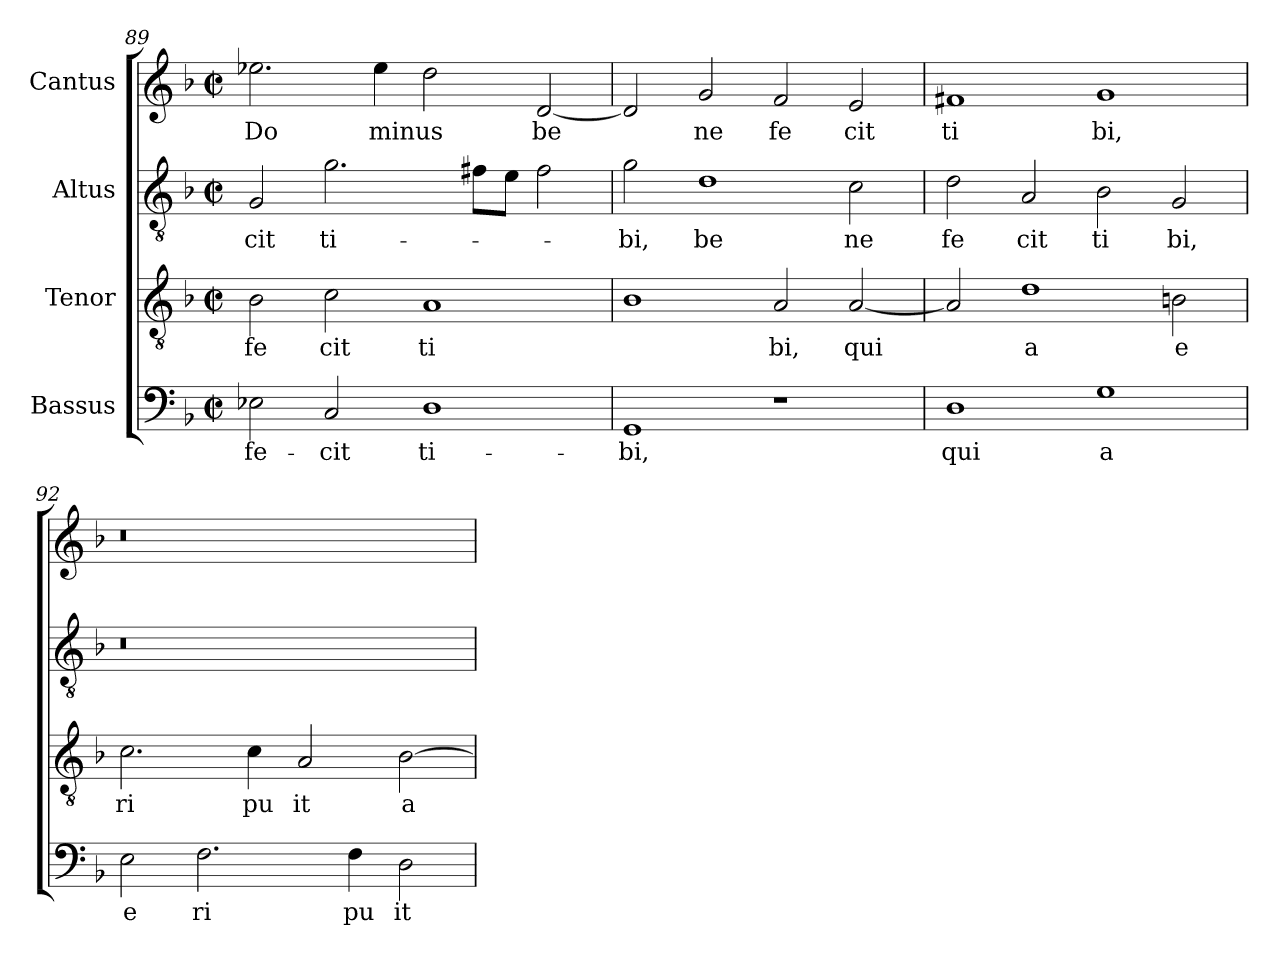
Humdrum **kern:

**kern	**text	**kern	**text	**kern	**text	**kern	**text
*part4	*part4	*part3	*part3	*part2	*part2	*part1	*part1
*staff4	*staff4	*staff3	*staff3	*staff2	*staff2	*staff1	*staff1
*I"Bassus	*	*I"Tenor	*	*I"Altus	*	*I"Cantus	*
*clefF4	*	*clefGv2	*	*clefGv2	*	*clefG2	*
*k[b-]	*	*k[b-]	*	*k[b-]	*	*k[b-]	*
*F:	*	*F:	*	*F:	*	*F:	*
*M2/2	*	*M2/2	*	*M2/2	*	*M2/2	*
*met(c|)	*	*met(c|)	*	*met(c|)	*	*met(c|)	*
=89	=89	=89	=89	=89	=89	=89	=89
!	!LO:LY:b:cj	!	!LO:LY:b:cj	!	!LO:LY:b:cj	!	!LO:LY:b:cj
2E-X\	-fe-	2B-\	fe	2G/	-cit	2.ee-\	Do
!	!LO:LY:b:cj	!	!LO:LY:b:cj	!	!LO:LY:b:cj	!	!
2C/	-cit	2c\	cit	2.g\	ti-	.	.
!	!	!	!	!	!	!	!LO:LY:b
.	.	.	.	.	.	4ee-\	minus
!	!LO:LY:b:cj	!	!LO:LY:b:cj	!	!	!	!
1D	ti-	1A	ti	.	.	2dd\	.
.	.	.	.	8f#\L	.	.	.
.	.	.	.	8e\J	.	.	.
!	!	!	!	!	!	!	!LO:LY:b:cj
.	.	.	.	2f#\	.	[>2d/	be
!!LO:LB:g=z
=90	=90	=90	=90	=90	=90	=90	=90
!	!LO:LY:b:cj	!	!	!	!LO:LY:b:cj	!	!
1GG	-bi,	1B-	.	2g\	-bi,	2d/]	.
!	!	!	!	!	!LO:LY:b:cj	!	!LO:LY:b:cj
.	.	.	.	1d	be	2g/	ne
!	!	!	!LO:LY:b:cj	!	!	!	!LO:LY:b:cj
1r	.	2A/	bi,	.	.	2f/	fe
!	!	!	!LO:LY:b	!	!LO:LY:b:cj	!	!LO:LY:b:cj
.	.	[<2A/	qui	2c\	ne	2e/	cit
=91	=91	=91	=91	=91	=91	=91	=91
!	!LO:LY:b:cj	!	!	!	!LO:LY:b:cj	!	!LO:LY:b:cj
1D	qui	2A/]	.	2d\	fe	1f#X	ti
!	!	!	!LO:LY:b:cj	!	!LO:LY:b:cj	!	!
.	.	1d	a	2A/	cit	.	.
!	!LO:LY:b:cj	!	!	!	!LO:LY:b:cj	!	!LO:LY:b:cj
1G	a	.	.	2B-\	ti	1g	bi,
!	!	!	!LO:LY:b:cj	!	!LO:LY:b:cj	!	!
.	.	2Bn\	e	2G/	bi,	.	.
=92	=92	=92	=92	=92	=92	=92	=92
!	!LO:LY:b:cj	!	!LO:LY:b:cj	!	!	!	!
2E\	e	2.c\	ri	0r	.	0r	.
!	!LO:LY:b:cj	!	!	!	!	!	!
2.F\	ri	.	.	.	.	.	.
!	!	!	!LO:LY:b:cj	!	!	!	!
.	.	4c\	pu	.	.	.	.
!	!	!	!LO:LY:b:cj	!	!	!	!
.	.	2A/	it	.	.	.	.
!	!LO:LY:b:cj	!	!	!	!	!	!
4F\	pu	.	.	.	.	.	.
!	!LO:LY:b:cj	!	!LO:LY:b:cj	!	!	!	!
2D\	it	[>2B-\	a	.	.	.	.
=	=	=	=	=	=	=	=
*-	*-	*-	*-	*-	*-	*-	*-
